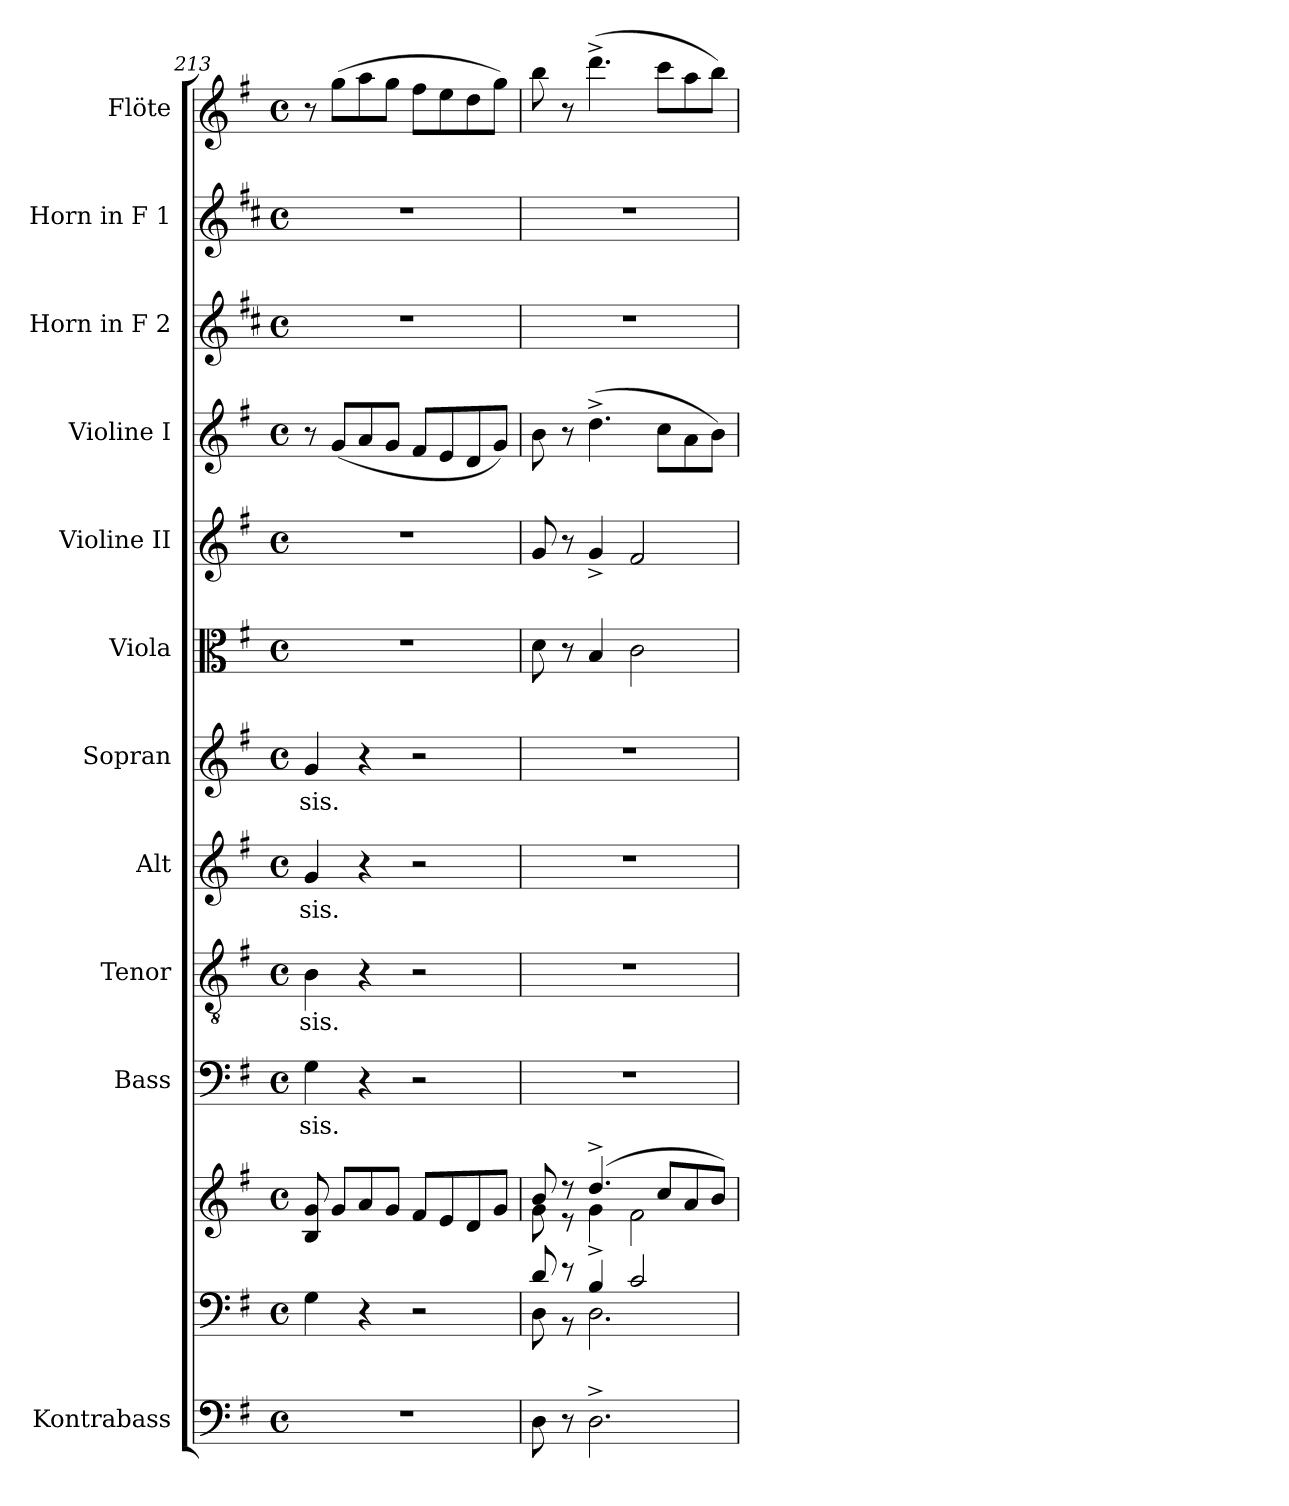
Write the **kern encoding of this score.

**kern	**kern	**kern	**kern	**text	**kern	**text	**kern	**text	**kern	**text	**kern	**kern	**kern	**kern	**kern	**kern
*part12	*part11	*part11	*part10	*part10	*part9	*part9	*part8	*part8	*part7	*part7	*part6	*part5	*part4	*part3	*part2	*part1
*staff13	*staff12	*staff11	*staff10	*staff10	*staff9	*staff9	*staff8	*staff8	*staff7	*staff7	*staff6	*staff5	*staff4	*staff3	*staff2	*staff1
*I"Kontrabass	*	*	*I"Bass	*	*I"Tenor	*	*I"Alt	*	*I"Sopran	*	*I"Viola	*I"Violine II	*I"Violine I	*I"Horn in F 2	*I"Horn in F 1	*I"Flöte
*I'Kb.	*	*	*I'B.	*	*I'T.	*	*I'A.	*	*I'S.	*	*I'Vla.	*I'Vl. II	*I'Vl. I	*	*	*I'Fl.
*clefF4	*clefF4	*clefG2	*clefF4	*	*clefGv2	*	*clefG2	*	*clefG2	*	*clefC3	*clefG2	*clefG2	*clefG2	*clefG2	*clefG2
*ITrd7c12	*	*	*	*	*	*	*	*	*	*	*	*	*	*ITrd4c7	*ITrd4c7	*
*k[f#]	*k[f#]	*k[f#]	*k[f#]	*	*k[f#]	*	*k[f#]	*	*k[f#]	*	*k[f#]	*k[f#]	*k[f#]	*k[f#]	*k[f#]	*k[f#]
*G:	*G:	*G:	*G:	*	*G:	*	*G:	*	*G:	*	*G:	*G:	*G:	*G:	*G:	*G:
*M4/4	*M4/4	*M4/4	*M4/4	*	*M4/4	*	*M4/4	*	*M4/4	*	*M4/4	*M4/4	*M4/4	*M4/4	*M4/4	*M4/4
*met(c)	*met(c)	*met(c)	*met(c)	*	*met(c)	*	*met(c)	*	*met(c)	*	*met(c)	*met(c)	*met(c)	*met(c)	*met(c)	*met(c)
=213	=213	=213	=213	=213	=213	=213	=213	=213	=213	=213	=213	=213	=213	=213	=213	=213
!	!	!	!	!LO:LY:b	!	!LO:LY:b	!	!LO:LY:b	!	!LO:LY:b	!	!	!	!	!	!
1r	4G\	8B/ 8g/	4G\	-sis.	4B\	-sis.	4g/	-sis.	4g/	-sis.	1r	1r	8r	1r	1r	8r
.	.	8g/L	.	.	.	.	.	.	.	.	.	.	(<8g/L	.	.	(>8gg\L
.	4r	8a/	4r	.	4r	.	4r	.	4r	.	.	.	8a/	.	.	8aa\
.	.	8g/J	.	.	.	.	.	.	.	.	.	.	8g/J	.	.	8gg\J
.	2r	8f#/L	2r	.	2r	.	2r	.	2r	.	.	.	8f#/L	.	.	8ff#\L
.	.	8e/	.	.	.	.	.	.	.	.	.	.	8e/	.	.	8ee\
.	.	8d/	.	.	.	.	.	.	.	.	.	.	8d/	.	.	8dd\
.	.	8g/J	.	.	.	.	.	.	.	.	.	.	8g/J)	.	.	8gg\J)
=214	=214	=214	=214	=214	=214	=214	=214	=214	=214	=214	=214	=214	=214	=214	=214	=214
*	*^	*^	*	*	*	*	*	*	*	*	*	*	*	*	*	*
8DD\	8d/	8D\	8b/	8g\	1r	.	1r	.	1r	.	1r	.	8d\	8g/	8b\	1r	1r	8bb\
8r	8r	8r	8r	8r	.	.	.	.	.	.	.	.	8r	8r	8r	.	.	8r
2.DD^>\	4B^>/	2.D\	(4.dd^>/	4g\	.	.	.	.	.	.	.	.	4B/	4g^</	(>4.dd^>\	.	.	(>4.ddd^>\
.	2c/	.	.	2f#\	.	.	.	.	.	.	.	.	2c\	2f#/	.	.	.	.
.	.	.	8cc/L	.	.	.	.	.	.	.	.	.	.	.	8cc\L	.	.	8ccc\L
.	.	.	8a/	.	.	.	.	.	.	.	.	.	.	.	8a\	.	.	8aa\
.	.	.	8b/J)	.	.	.	.	.	.	.	.	.	.	.	8b\J)	.	.	8bb\J)
*	*v	*v	*	*	*	*	*	*	*	*	*	*	*	*	*	*	*	*
*	*	*v	*v	*	*	*	*	*	*	*	*	*	*	*	*	*	*
=	=	=	=	=	=	=	=	=	=	=	=	=	=	=	=	=
*-	*-	*-	*-	*-	*-	*-	*-	*-	*-	*-	*-	*-	*-	*-	*-	*-
